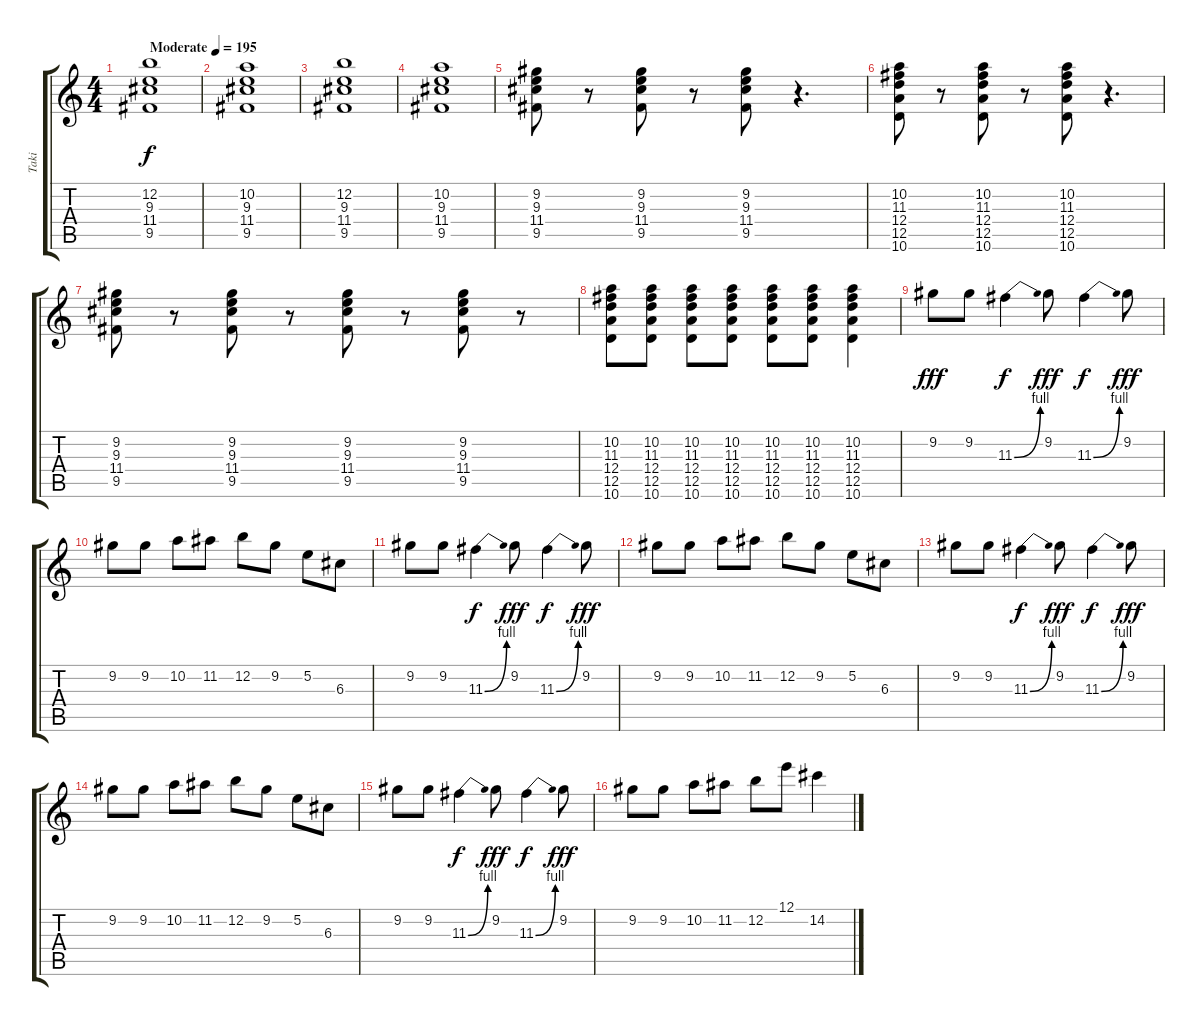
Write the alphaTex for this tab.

\track ("Taki" "Taki") {instrument overdrivenguitar}
\staff {score tabs}
\tuning (E4 B3 G3 D3 A2 E2) {hide}
\ts (4 4)
\tempo (195 "Moderate")
\clef g2
\ks c
(12.2 9.3 11.4 9.5).1{dy f instrument overdrivenguitar} |
(10.2 9.3 11.4 9.5).1 |
(12.2 9.3 11.4 9.5).1 |
(10.2 9.3 11.4 9.5).1 |
(9.2 9.3 11.4 9.5).8 r.8 (9.2 9.3 11.4 9.5).8 r.8 (9.2 9.3 11.4 9.5).8 r.4{d} |
(10.2 11.3 12.4 12.5 10.6).8 r.8 (10.2 11.3 12.4 12.5 10.6).8 r.8 (10.2 11.3 12.4 12.5 10.6).8 r.4{d} |
(9.2 9.3 11.4 9.5).8 r.8 (9.2 9.3 11.4 9.5).8 r.8 (9.2 9.3 11.4 9.5).8 r.8 (9.2 9.3 11.4 9.5).8 r.8 |
(10.2 11.3 12.4 12.5 10.6).8 (10.2 11.3 12.4 12.5 10.6).8 (10.2 11.3 12.4 12.5 10.6).8 (10.2 11.3 12.4 12.5 10.6).8 (10.2 11.3 12.4 12.5 10.6).8 (10.2 11.3 12.4 12.5 10.6).8 (10.2 11.3 12.4 12.5 10.6).4 |
9.2.8{dy fff} 9.2.8 11.3{be (bend 0 0 60 4)}.4{dy f} 9.2.8{dy fff} 11.3{be (bend 0 0 60 4)}.4{dy f} 9.2.8{dy fff} |
9.2.8 9.2.8 10.2.8 11.2.8 12.2.8 9.2.8 5.2.8 6.3.8 |
9.2.8 9.2.8 11.3{be (bend 0 0 60 4)}.4{dy f} 9.2.8{dy fff} 11.3{be (bend 0 0 60 4)}.4{dy f} 9.2.8{dy fff} |
9.2.8 9.2.8 10.2.8 11.2.8 12.2.8 9.2.8 5.2.8 6.3.8 |
9.2.8 9.2.8 11.3{be (bend 0 0 60 4)}.4{dy f} 9.2.8{dy fff} 11.3{be (bend 0 0 60 4)}.4{dy f} 9.2.8{dy fff} |
9.2.8 9.2.8 10.2.8 11.2.8 12.2.8 9.2.8 5.2.8 6.3.8 |
9.2.8 9.2.8 11.3{be (bend 0 0 60 4)}.4{dy f} 9.2.8{dy fff} 11.3{be (bend 0 0 60 4)}.4{dy f} 9.2.8{dy fff} |
9.2.8 9.2.8 10.2.8 11.2.8 12.2.8 12.1.8 14.2.4
